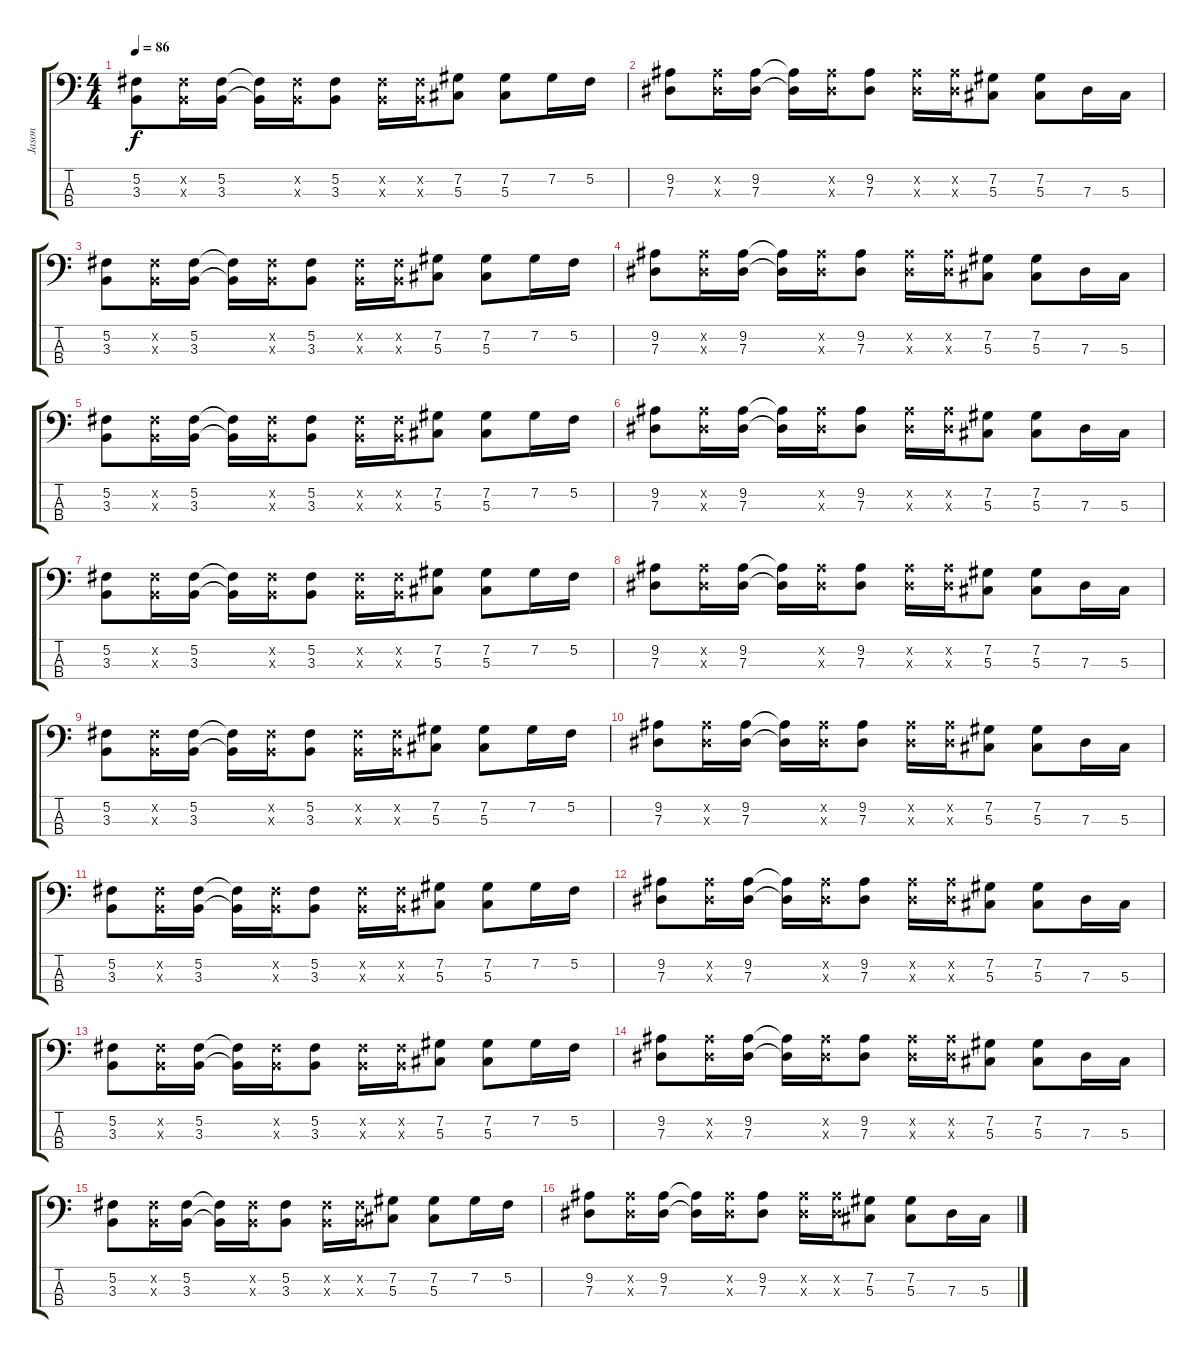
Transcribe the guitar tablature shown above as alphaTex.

\track ("Jason" "Jason") {instrument electricbasspick}
\staff {score tabs}
\tuning (Gb2 Db2 Ab1 Eb1) {hide}
\ts (4 4)
\tempo 86
\clef f4
\ks c
(5.2 3.3).8{dy f} (5.2{x} 3.3{x}).16 (5.2 3.3).16 (5.2{t} 3.3{t}).16 (5.2{x} 3.3{x}).16 (5.2 3.3).8 (5.2{x} 3.3{x}).16 (5.2{x} 3.3{x}).16 (7.2 5.3).8 (7.2 5.3).8 7.2.16 5.2.16 |
(9.2 7.3).8 (9.2{x} 7.3{x}).16 (9.2 7.3).16 (9.2{t} 7.3{t}).16 (9.2{x} 7.3{x}).16 (9.2 7.3).8 (9.2{x} 7.3{x}).16 (9.2{x} 7.3{x}).16 (7.2 5.3).8 (7.2 5.3).8 7.3.16 5.3.16 |
(5.2 3.3).8 (5.2{x} 3.3{x}).16 (5.2 3.3).16 (5.2{t} 3.3{t}).16 (5.2{x} 3.3{x}).16 (5.2 3.3).8 (5.2{x} 3.3{x}).16 (5.2{x} 3.3{x}).16 (7.2 5.3).8 (7.2 5.3).8 7.2.16 5.2.16 |
(9.2 7.3).8 (9.2{x} 7.3{x}).16 (9.2 7.3).16 (9.2{t} 7.3{t}).16 (9.2{x} 7.3{x}).16 (9.2 7.3).8 (9.2{x} 7.3{x}).16 (9.2{x} 7.3{x}).16 (7.2 5.3).8 (7.2 5.3).8 7.3.16 5.3.16 |
(5.2 3.3).8 (5.2{x} 3.3{x}).16 (5.2 3.3).16 (5.2{t} 3.3{t}).16 (5.2{x} 3.3{x}).16 (5.2 3.3).8 (5.2{x} 3.3{x}).16 (5.2{x} 3.3{x}).16 (7.2 5.3).8 (7.2 5.3).8 7.2.16 5.2.16 |
(9.2 7.3).8 (9.2{x} 7.3{x}).16 (9.2 7.3).16 (9.2{t} 7.3{t}).16 (9.2{x} 7.3{x}).16 (9.2 7.3).8 (9.2{x} 7.3{x}).16 (9.2{x} 7.3{x}).16 (7.2 5.3).8 (7.2 5.3).8 7.3.16 5.3.16 |
(5.2 3.3).8 (5.2{x} 3.3{x}).16 (5.2 3.3).16 (5.2{t} 3.3{t}).16 (5.2{x} 3.3{x}).16 (5.2 3.3).8 (5.2{x} 3.3{x}).16 (5.2{x} 3.3{x}).16 (7.2 5.3).8 (7.2 5.3).8 7.2.16 5.2.16 |
(9.2 7.3).8 (9.2{x} 7.3{x}).16 (9.2 7.3).16 (9.2{t} 7.3{t}).16 (9.2{x} 7.3{x}).16 (9.2 7.3).8 (9.2{x} 7.3{x}).16 (9.2{x} 7.3{x}).16 (7.2 5.3).8 (7.2 5.3).8 7.3.16 5.3.16 |
(5.2 3.3).8 (5.2{x} 3.3{x}).16 (5.2 3.3).16 (5.2{t} 3.3{t}).16 (5.2{x} 3.3{x}).16 (5.2 3.3).8 (5.2{x} 3.3{x}).16 (5.2{x} 3.3{x}).16 (7.2 5.3).8 (7.2 5.3).8 7.2.16 5.2.16 |
(9.2 7.3).8 (9.2{x} 7.3{x}).16 (9.2 7.3).16 (9.2{t} 7.3{t}).16 (9.2{x} 7.3{x}).16 (9.2 7.3).8 (9.2{x} 7.3{x}).16 (9.2{x} 7.3{x}).16 (7.2 5.3).8 (7.2 5.3).8 7.3.16 5.3.16 |
(5.2 3.3).8 (5.2{x} 3.3{x}).16 (5.2 3.3).16 (5.2{t} 3.3{t}).16 (5.2{x} 3.3{x}).16 (5.2 3.3).8 (5.2{x} 3.3{x}).16 (5.2{x} 3.3{x}).16 (7.2 5.3).8 (7.2 5.3).8 7.2.16 5.2.16 |
(9.2 7.3).8 (9.2{x} 7.3{x}).16 (9.2 7.3).16 (9.2{t} 7.3{t}).16 (9.2{x} 7.3{x}).16 (9.2 7.3).8 (9.2{x} 7.3{x}).16 (9.2{x} 7.3{x}).16 (7.2 5.3).8 (7.2 5.3).8 7.3.16 5.3.16 |
(5.2 3.3).8 (5.2{x} 3.3{x}).16 (5.2 3.3).16 (5.2{t} 3.3{t}).16 (5.2{x} 3.3{x}).16 (5.2 3.3).8 (5.2{x} 3.3{x}).16 (5.2{x} 3.3{x}).16 (7.2 5.3).8 (7.2 5.3).8 7.2.16 5.2.16 |
(9.2 7.3).8 (9.2{x} 7.3{x}).16 (9.2 7.3).16 (9.2{t} 7.3{t}).16 (9.2{x} 7.3{x}).16 (9.2 7.3).8 (9.2{x} 7.3{x}).16 (9.2{x} 7.3{x}).16 (7.2 5.3).8 (7.2 5.3).8 7.3.16 5.3.16 |
(5.2 3.3).8 (5.2{x} 3.3{x}).16 (5.2 3.3).16 (5.2{t} 3.3{t}).16 (5.2{x} 3.3{x}).16 (5.2 3.3).8 (5.2{x} 3.3{x}).16 (5.2{x} 3.3{x}).16 (7.2 5.3).8 (7.2 5.3).8 7.2.16 5.2.16 |
(9.2 7.3).8 (9.2{x} 7.3{x}).16 (9.2 7.3).16 (9.2{t} 7.3{t}).16 (9.2{x} 7.3{x}).16 (9.2 7.3).8 (9.2{x} 7.3{x}).16 (9.2{x} 7.3{x}).16 (7.2 5.3).8 (7.2 5.3).8 7.3.16 5.3.16
